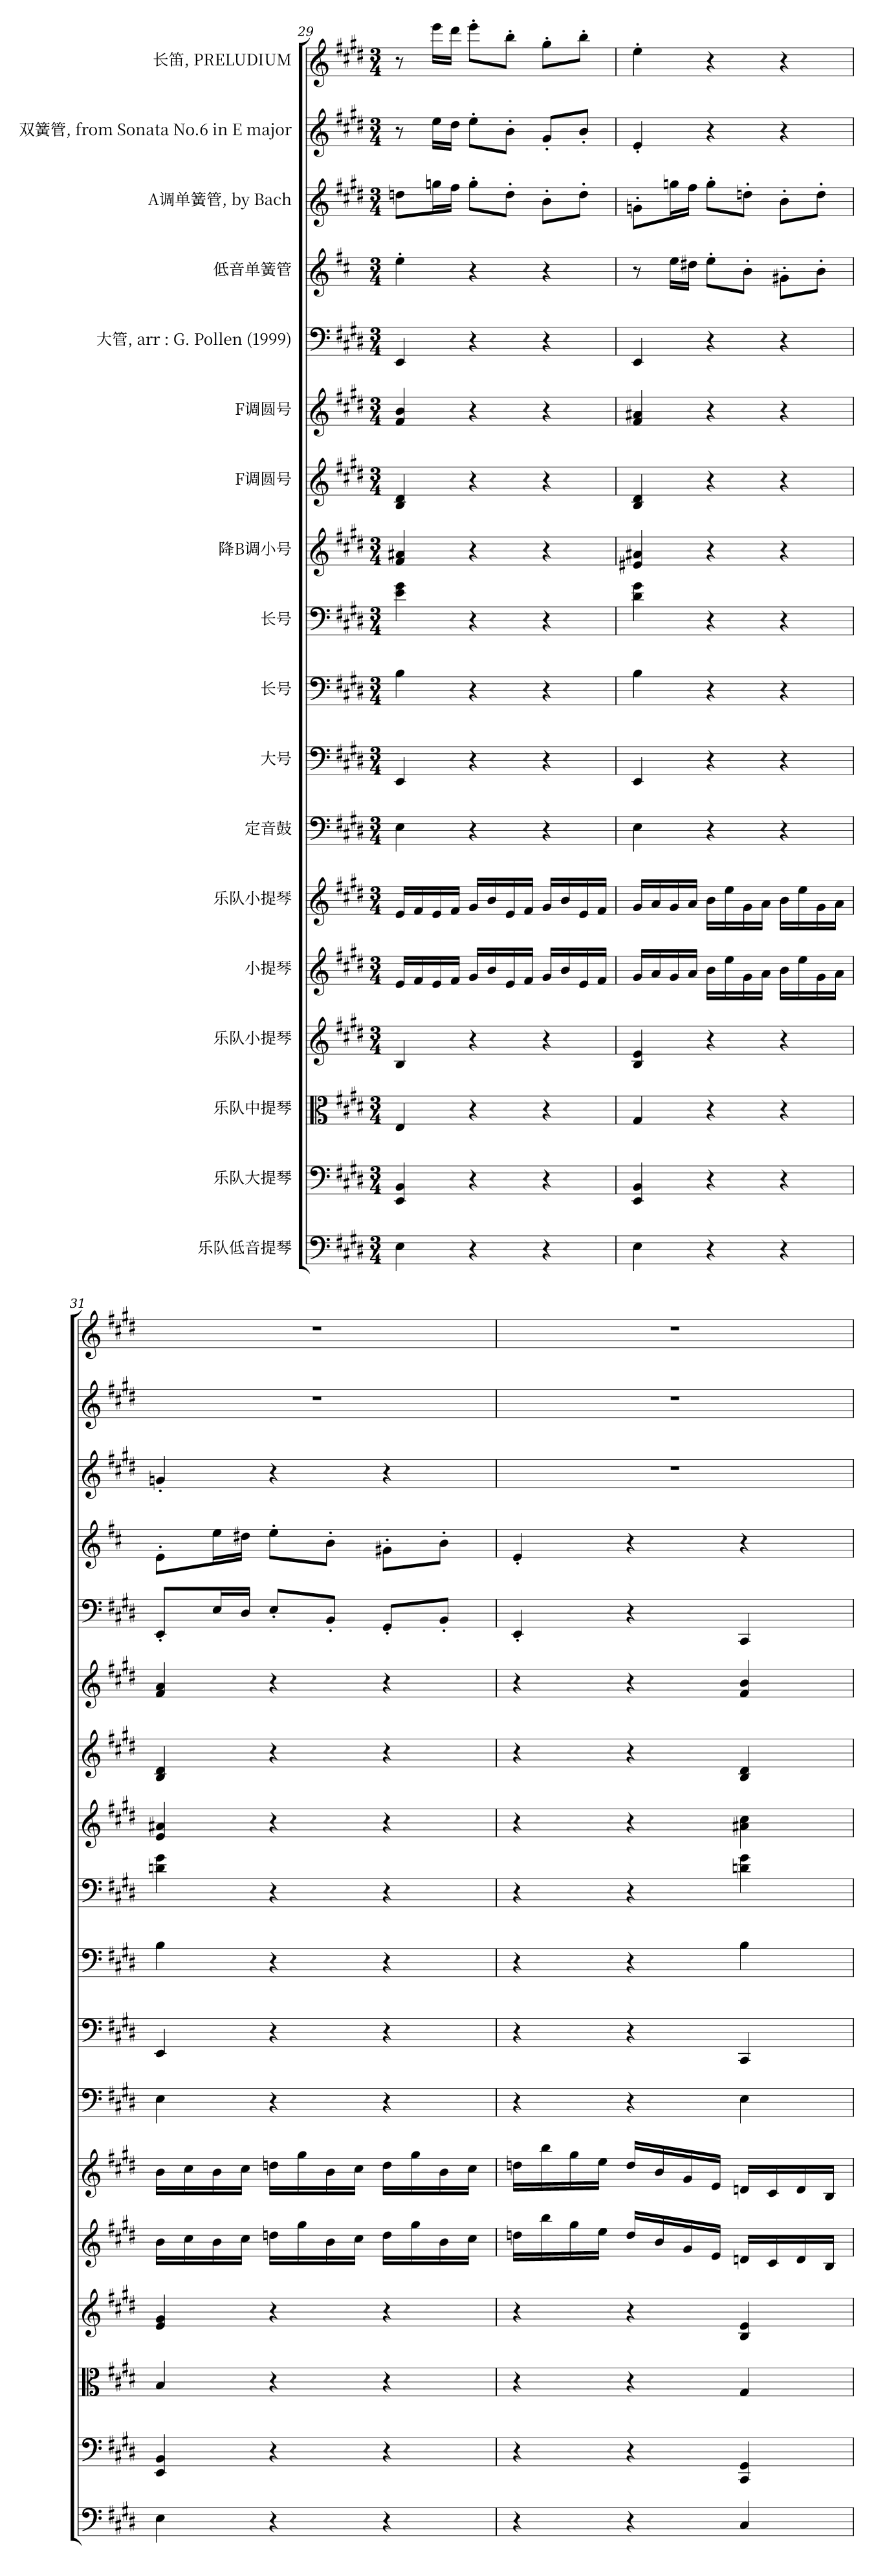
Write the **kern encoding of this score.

**kern	**kern	**kern	**kern	**kern	**kern	**kern	**kern	**kern	**kern	**kern	**kern	**kern	**kern	**kern	**kern	**kern	**kern
*part18	*part17	*part16	*part15	*part14	*part13	*part12	*part11	*part10	*part9	*part8	*part7	*part6	*part5	*part4	*part3	*part2	*part1
*staff18	*staff17	*staff16	*staff15	*staff14	*staff13	*staff12	*staff11	*staff10	*staff9	*staff8	*staff7	*staff6	*staff5	*staff4	*staff3	*staff2	*staff1
*I"乐队低音提琴	*I"乐队大提琴	*I"乐队中提琴	*I"乐队小提琴	*I"小提琴	*I"乐队小提琴	*I"定音鼓	*I"大号	*I"长号	*I"长号	*I"降B调小号	*I"F调圆号	*I"F调圆号	*I"大管, arr : G. Pollen (1999)	*I"低音单簧管	*I"A调单簧管, by Bach	*I"双簧管, from Sonata No.6 in E major	*I"长笛, PRELUDIUM
*clefF4	*clefF4	*clefC3	*clefG2	*clefG2	*clefG2	*clefF4	*clefF4	*clefF4	*clefF4	*clefG2	*clefG2	*clefG2	*clefF4	*clefG2	*clefG2	*clefG2	*clefG2
*ITrd7c12	*	*	*	*	*	*	*	*	*	*ITrd1c2	*ITrd4c7	*ITrd4c7	*	*ITrd8c14	*ITrd2c3	*	*
*k[f#c#g#d#]	*k[f#c#g#d#]	*k[f#c#g#d#]	*k[f#c#g#d#]	*k[f#c#g#d#]	*k[f#c#g#d#]	*k[f#c#g#d#]	*k[f#c#g#d#]	*k[f#c#g#d#]	*k[f#c#g#d#]	*k[f#c#]	*k[f#c#g#]	*k[f#c#g#]	*k[f#c#g#d#]	*k[f#c#]	*k[f#c#g#d#a#e#b#]	*k[f#c#g#d#]	*k[f#c#g#d#]
*M3/4	*M3/4	*M3/4	*M3/4	*M3/4	*M3/4	*M3/4	*M3/4	*M3/4	*M3/4	*M3/4	*M3/4	*M3/4	*M3/4	*M3/4	*M3/4	*M3/4	*M3/4
*MM130	*MM130	*MM130	*MM130	*MM130	*MM130	*MM130	*MM130	*MM130	*MM130	*MM130	*MM130	*MM130	*MM130	*MM130	*MM130	*MM130	*MM130
=29	=29	=29	=29	=29	=29	=29	=29	=29	=29	=29	=29	=29	=29	=29	=29	=29	=29
4EE\	4EE/ 4BB/	4E/	4B/	16e/LL	16e/LL	4E\	4EE/	4B\	4e\ 4g#\	4e/ 4g#X/	4E/ 4G#/	4B/ 4e/	4EE/	4e'\	8bn\L	8r	8r
.	.	.	.	16f#/	16f#/	.	.	.	.	.	.	.	.	.	.	.	.
.	.	.	.	16e/	16e/	.	.	.	.	.	.	.	.	.	16een\L	16ee\LL	16eee\LL
.	.	.	.	16f#/JJ	16f#/JJ	.	.	.	.	.	.	.	.	.	16dd#\JJ	16dd#\JJ	16ddd#\JJ
4r	4r	4r	4r	16g#/LL	16g#/LL	4r	4r	4r	4r	4r	4r	4r	4r	4r	8ee'\L	8ee'\L	8eee'\L
.	.	.	.	16b/	16b/	.	.	.	.	.	.	.	.	.	.	.	.
.	.	.	.	16e/	16e/	.	.	.	.	.	.	.	.	.	8b'\J	8b'\J	8bb'\J
.	.	.	.	16f#/JJ	16f#/JJ	.	.	.	.	.	.	.	.	.	.	.	.
4r	4r	4r	4r	16g#/LL	16g#/LL	4r	4r	4r	4r	4r	4r	4r	4r	4r	8g#'\L	8g#'/L	8gg#'\L
.	.	.	.	16b/	16b/	.	.	.	.	.	.	.	.	.	.	.	.
.	.	.	.	16e/	16e/	.	.	.	.	.	.	.	.	.	8b'\J	8b'/J	8bb'\J
.	.	.	.	16f#/JJ	16f#/JJ	.	.	.	.	.	.	.	.	.	.	.	.
=30	=30	=30	=30	=30	=30	=30	=30	=30	=30	=30	=30	=30	=30	=30	=30	=30	=30
4EE\	4EE/ 4BB/	4G#/	4B/ 4e/	16g#/LL	16g#/LL	4E\	4EE/	4B\	4d#\ 4g#\	4d#X/ 4g#X/	4E/ 4G#/	4B/ 4d#X/	4EE/	8r	8en'\L	4e'/	4ee'\
.	.	.	.	16a/	16a/	.	.	.	.	.	.	.	.	.	.	.	.
.	.	.	.	16g#/	16g#/	.	.	.	.	.	.	.	.	16e\LL	16een\L	.	.
.	.	.	.	16a/JJ	16a/JJ	.	.	.	.	.	.	.	.	16d#X\JJ	16dd#\JJ	.	.
4r	4r	4r	4r	16b\LL	16b\LL	4r	4r	4r	4r	4r	4r	4r	4r	8e'\L	8ee'\L	4r	4r
.	.	.	.	16ee\	16ee\	.	.	.	.	.	.	.	.	.	.	.	.
.	.	.	.	16g#\	16g#\	.	.	.	.	.	.	.	.	8B'\J	8bn'\J	.	.
.	.	.	.	16a\JJ	16a\JJ	.	.	.	.	.	.	.	.	.	.	.	.
4r	4r	4r	4r	16b\LL	16b\LL	4r	4r	4r	4r	4r	4r	4r	4r	8G#X'\L	8g#'\L	4r	4r
.	.	.	.	16ee\	16ee\	.	.	.	.	.	.	.	.	.	.	.	.
.	.	.	.	16g#\	16g#\	.	.	.	.	.	.	.	.	8B'\J	8b'\J	.	.
.	.	.	.	16a\JJ	16a\JJ	.	.	.	.	.	.	.	.	.	.	.	.
!!LO:PB:g=z
=31	=31	=31	=31	=31	=31	=31	=31	=31	=31	=31	=31	=31	=31	=31	=31	=31	=31
4EE\	4EE/ 4BB/	4B/	4e/ 4g#/	16b\LL	16b\LL	4E\	4EE/	4B\	4dn\ 4g#\	4d/ 4g#X/	4E/ 4G#/	4B/ 4d/	8EE'/L	8E'\L	4en'/	2.r	2.r
.	.	.	.	16cc#\	16cc#\	.	.	.	.	.	.	.	.	.	.	.	.
.	.	.	.	16b\	16b\	.	.	.	.	.	.	.	16E/L	16e\L	.	.	.
.	.	.	.	16cc#\JJ	16cc#\JJ	.	.	.	.	.	.	.	16D#/JJ	16d#X\JJ	.	.	.
4r	4r	4r	4r	16ddn\LL	16ddn\LL	4r	4r	4r	4r	4r	4r	4r	8E'/L	8e'\L	4r	.	.
.	.	.	.	16gg#\	16gg#\	.	.	.	.	.	.	.	.	.	.	.	.
.	.	.	.	16b\	16b\	.	.	.	.	.	.	.	8BB'/J	8B'\J	.	.	.
.	.	.	.	16cc#\JJ	16cc#\JJ	.	.	.	.	.	.	.	.	.	.	.	.
4r	4r	4r	4r	16dd\LL	16dd\LL	4r	4r	4r	4r	4r	4r	4r	8GG#'/L	8G#X'\L	4r	.	.
.	.	.	.	16gg#\	16gg#\	.	.	.	.	.	.	.	.	.	.	.	.
.	.	.	.	16b\	16b\	.	.	.	.	.	.	.	8BB'/J	8B'\J	.	.	.
.	.	.	.	16cc#\JJ	16cc#\JJ	.	.	.	.	.	.	.	.	.	.	.	.
=32	=32	=32	=32	=32	=32	=32	=32	=32	=32	=32	=32	=32	=32	=32	=32	=32	=32
4r	4r	4r	4r	16ddn\LL	16ddn\LL	4r	4r	4r	4r	4r	4r	4r	4EE'/	4E'/	2.r	2.r	2.r
.	.	.	.	16bb\	16bb\	.	.	.	.	.	.	.	.	.	.	.	.
.	.	.	.	16gg#\	16gg#\	.	.	.	.	.	.	.	.	.	.	.	.
.	.	.	.	16ee\JJ	16ee\JJ	.	.	.	.	.	.	.	.	.	.	.	.
4r	4r	4r	4r	16dd/LL	16dd/LL	4r	4r	4r	4r	4r	4r	4r	4r	4r	.	.	.
.	.	.	.	16b/	16b/	.	.	.	.	.	.	.	.	.	.	.	.
.	.	.	.	16g#/	16g#/	.	.	.	.	.	.	.	.	.	.	.	.
.	.	.	.	16e/JJ	16e/JJ	.	.	.	.	.	.	.	.	.	.	.	.
4CC#/	4CC#/ 4GG#/	4G#/	4B/ 4e/	16dn/LL	16dn/LL	4E\	4CC#/	4B\	4dn\ 4g#\	4g#X\ 4b\	4E/ 4G#/	4B/ 4e/	4CC#/	4r	.	.	.
.	.	.	.	16c#/	16c#/	.	.	.	.	.	.	.	.	.	.	.	.
.	.	.	.	16d/	16d/	.	.	.	.	.	.	.	.	.	.	.	.
.	.	.	.	16B/JJ	16B/JJ	.	.	.	.	.	.	.	.	.	.	.	.
=	=	=	=	=	=	=	=	=	=	=	=	=	=	=	=	=	=
*-	*-	*-	*-	*-	*-	*-	*-	*-	*-	*-	*-	*-	*-	*-	*-	*-	*-
